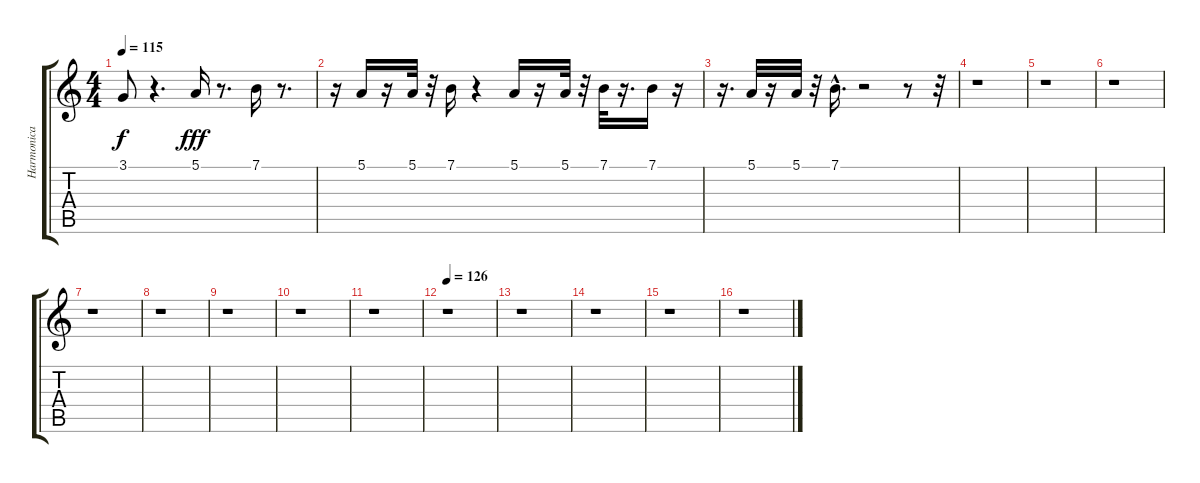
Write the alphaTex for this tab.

\track ("Harmonica" "Harmonica") {instrument harmonica}
\staff {score tabs}
\tuning (E4 B3 G3 D3 A2 E2) {hide}
\ts (4 4)
\tempo 115
\clef g2
\ks c
3.1{t}.8{dy f} r.4{d} 5.1.16{dy fff} r.8{d} 7.1.16 r.8{d} |
r.16 5.1.16 r.16 5.1.32 r.32 7.1.16 r.4 5.1.16 r.16 5.1.32 r.32 7.1.32 r.16{d} 7.1.16 r.16 |
r.16{d} 5.1.32 r.16 5.1.32 r.32 7.1{hac}.16{d} r.2 r.8 r.32 |
r.1 |
r.1 |
r.1 |
r.1 |
r.1 |
r.1 |
r.1 |
r.1 |
\tempo 126
r.1 |
r.1 |
r.1 |
r.1 |
r.1
